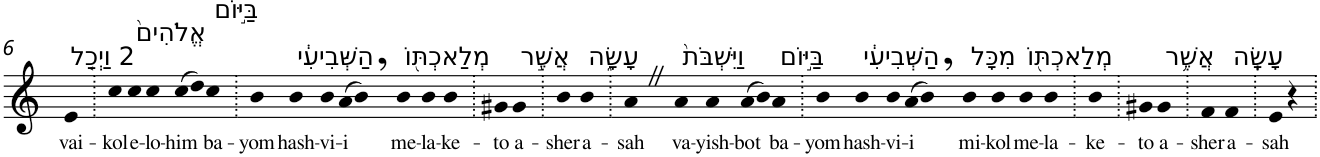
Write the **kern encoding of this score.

**kern	**text
*part1	*part1
*staff1	*staff1
*I"Piano	*
*I'Pno	*
!!LO:PB:g=z
*clefG2	*
*k[]	*
=6	=6
!LO:TX:a:t=2 וַיְכַ֤ל	!
!	!LO:LY:b
4e	vai-
=7.	=7.
!	!LO:LY:b
4cc	-kol
!LO:TX:a:t=אֱלֹהִים֙	!
!	!LO:LY:b
4cc	e-
!	!LO:LY:b
4cc	-lo-
!	!LO:LY:b
(8cc	-him
8dd)	.
!LO:TX:a:t=בַּיּ֣וֹם	!
!	!LO:LY:b
4cc	ba-
=8.	=8.
!	!LO:LY:b
4b	-yom
!LO:TX:a:t=הַשְּׁבִיעִ֔י	!
!	!LO:LY:b
4b	hash-
!	!LO:LY:b
4b	-vi-
!	!LO:LY:b
(8a	-i
8b,)	.
!LO:TX:a:t=מְלַאכְתּ֖וֹ	!
!	!LO:LY:b
4b	me-
!	!LO:LY:b
4b	-la-
!	!LO:LY:b
4b	-ke-
=9.	=9.
!	!LO:LY:b
4g#X	-to
!LO:TX:a:t=אֲשֶׁ֣ר	!
!	!LO:LY:b
4g#	a-
=10.	=10.
!	!LO:LY:b
4b	-sher
!LO:TX:a:t=עָשָׂ֑ה	!
!	!LO:LY:b
4b	a-
=11.	=11.
!	!LO:LY:b
4aZ	-sah
!LO:TX:a:t=וַיִּשְׁבֹּת֙	!
!	!LO:LY:b
4a	va-
!	!LO:LY:b
4a	-yish-
!	!LO:LY:b
(8a	-bot
8b)	.
!LO:TX:a:t=בַּיּ֣וֹם	!
!	!LO:LY:b
4a	ba-
=12.	=12.
!	!LO:LY:b
4b	-yom
!LO:TX:a:t=הַשְּׁבִיעִ֔י	!
!	!LO:LY:b
4b	hash-
!	!LO:LY:b
4b	-vi-
!	!LO:LY:b
(8a	-i
8b,)	.
!LO:TX:a:t=מִכָּל	!
!	!LO:LY:b
4b	mi-
!	!LO:LY:b
4b	-kol
!LO:TX:a:t=מְלַאכְתּ֖וֹ	!
!	!LO:LY:b
4b	me-
!	!LO:LY:b
4b	-la-
=13.	=13.
!	!LO:LY:b
4b	-ke-
=14.	=14.
!	!LO:LY:b
4g#X	-to
!LO:TX:a:t=אֲשֶׁ֥ר	!
!	!LO:LY:b
4g#	a-
=15.	=15.
!	!LO:LY:b
4f	-sher
!LO:TX:a:t=עָשָֽׂה	!
!	!LO:LY:b
4f	a-
=16.	=16.
!	!LO:LY:b
4e	-sah
4r	.
=.	=.
*-	*-
